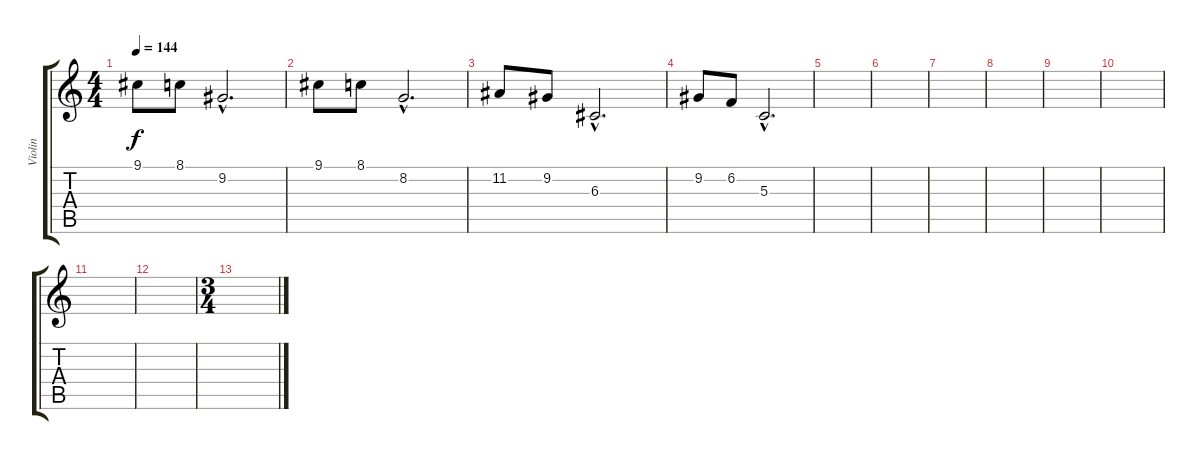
\track ("Violin" "Violin") {instrument violin}
\staff {score tabs}
\tuning (E4 B3 G3 D3 A2 E2) {hide}
\ts (4 4)
\tempo 144
\clef g2
\ks c
9.1.8{dy f} 8.1.8 9.2{hac}.2{d} |
9.1.8 8.1.8 8.2{hac}.2{d} |
11.2.8 9.2.8 6.3{hac}.2{d} |
9.2.8 6.2.8 5.3{hac}.2{d} |
|
|
|
|
|
|
|
|
\ts (3 4)
